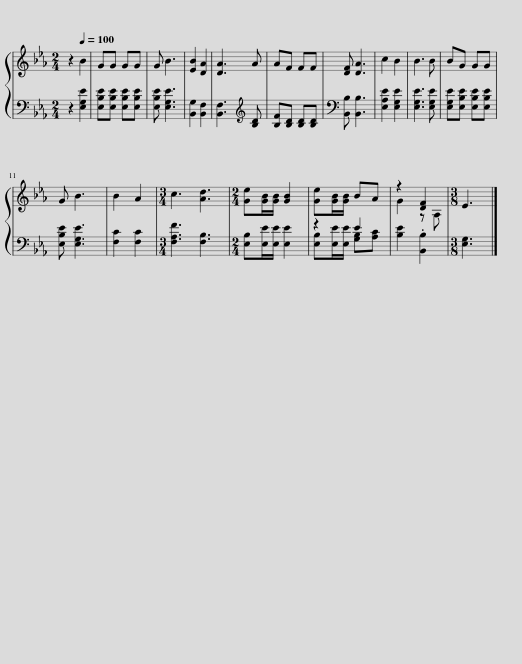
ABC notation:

X:1
%%score { ( 1 4 ) | ( 2 3 ) }
L:1/8
M:2/4
I:linebreak $
K:Eb
V:1 treble
V:4 treble
V:2 bass
V:3 bass
V:1
 z2[Q:1/4=100] B2 | GG GG | G B3 | [EB]2 [DA]2 | [DA]3 A | %5
 AF FF | [DF] [DA]3 | c2 B2 | B3 B | BG GG |$ %10
 G B3 | B2 A2 |[M:3/4] c3 [Ad]3 |[M:2/4] [Ge][GB]/[GB]/ [GB]2 | [Ge][GB]/[GB]/ BA | %15
 z2 [DF]2 |[M:3/8] E3 |] %17
V:2
 z2 [E,G,E]2 | [E,B,E][E,B,E] [E,B,E][E,B,E] | [E,B,E] [E,G,E]3 | [B,,G,]2 [B,,F,]2 | [B,,F,]3[K:treble] [B,D] | %5
 [B,F][B,D] [B,D][B,D] | [B,,B,] [B,,B,]3 | [E,A,E]2 [E,G,E]2 | [E,G,E]3 [E,G,E] | [E,G,E][E,B,E] [E,B,E][E,B,E] |$ %10
 [E,B,E] [E,G,E]3 | [F,C]2 [F,C]2 |[M:3/4] [F,A,F]3 [F,B,]3 |[M:2/4] [E,B,][E,E]/[E,E]/ [E,E]2 | z2 E2 | %15
 [B,E]2 .[B,,B,]2 |[M:3/8] [E,G,]3 |] %17
V:3
 x4 | x4 | x4 | x4 | x3[K:treble] x | %5
 x4 | x4 | x4 | x4 | x4 |$ %10
 x4 | x4 |[M:3/4] x6 |[M:2/4] x4 | [E,B,][E,E]/[E,E]/ [G,B,][A,C] | %15
 x4 |[M:3/8] x3 |] %17
V:4
 x4 | x4 | x4 | x4 | x4 | %5
 x4 | x4 | x4 | x4 | x4 |$ %10
 x4 | x4 |[M:3/4] x6 |[M:2/4] x4 | x4 | %15
 G2 z A, |[M:3/8] x3 |] %17
